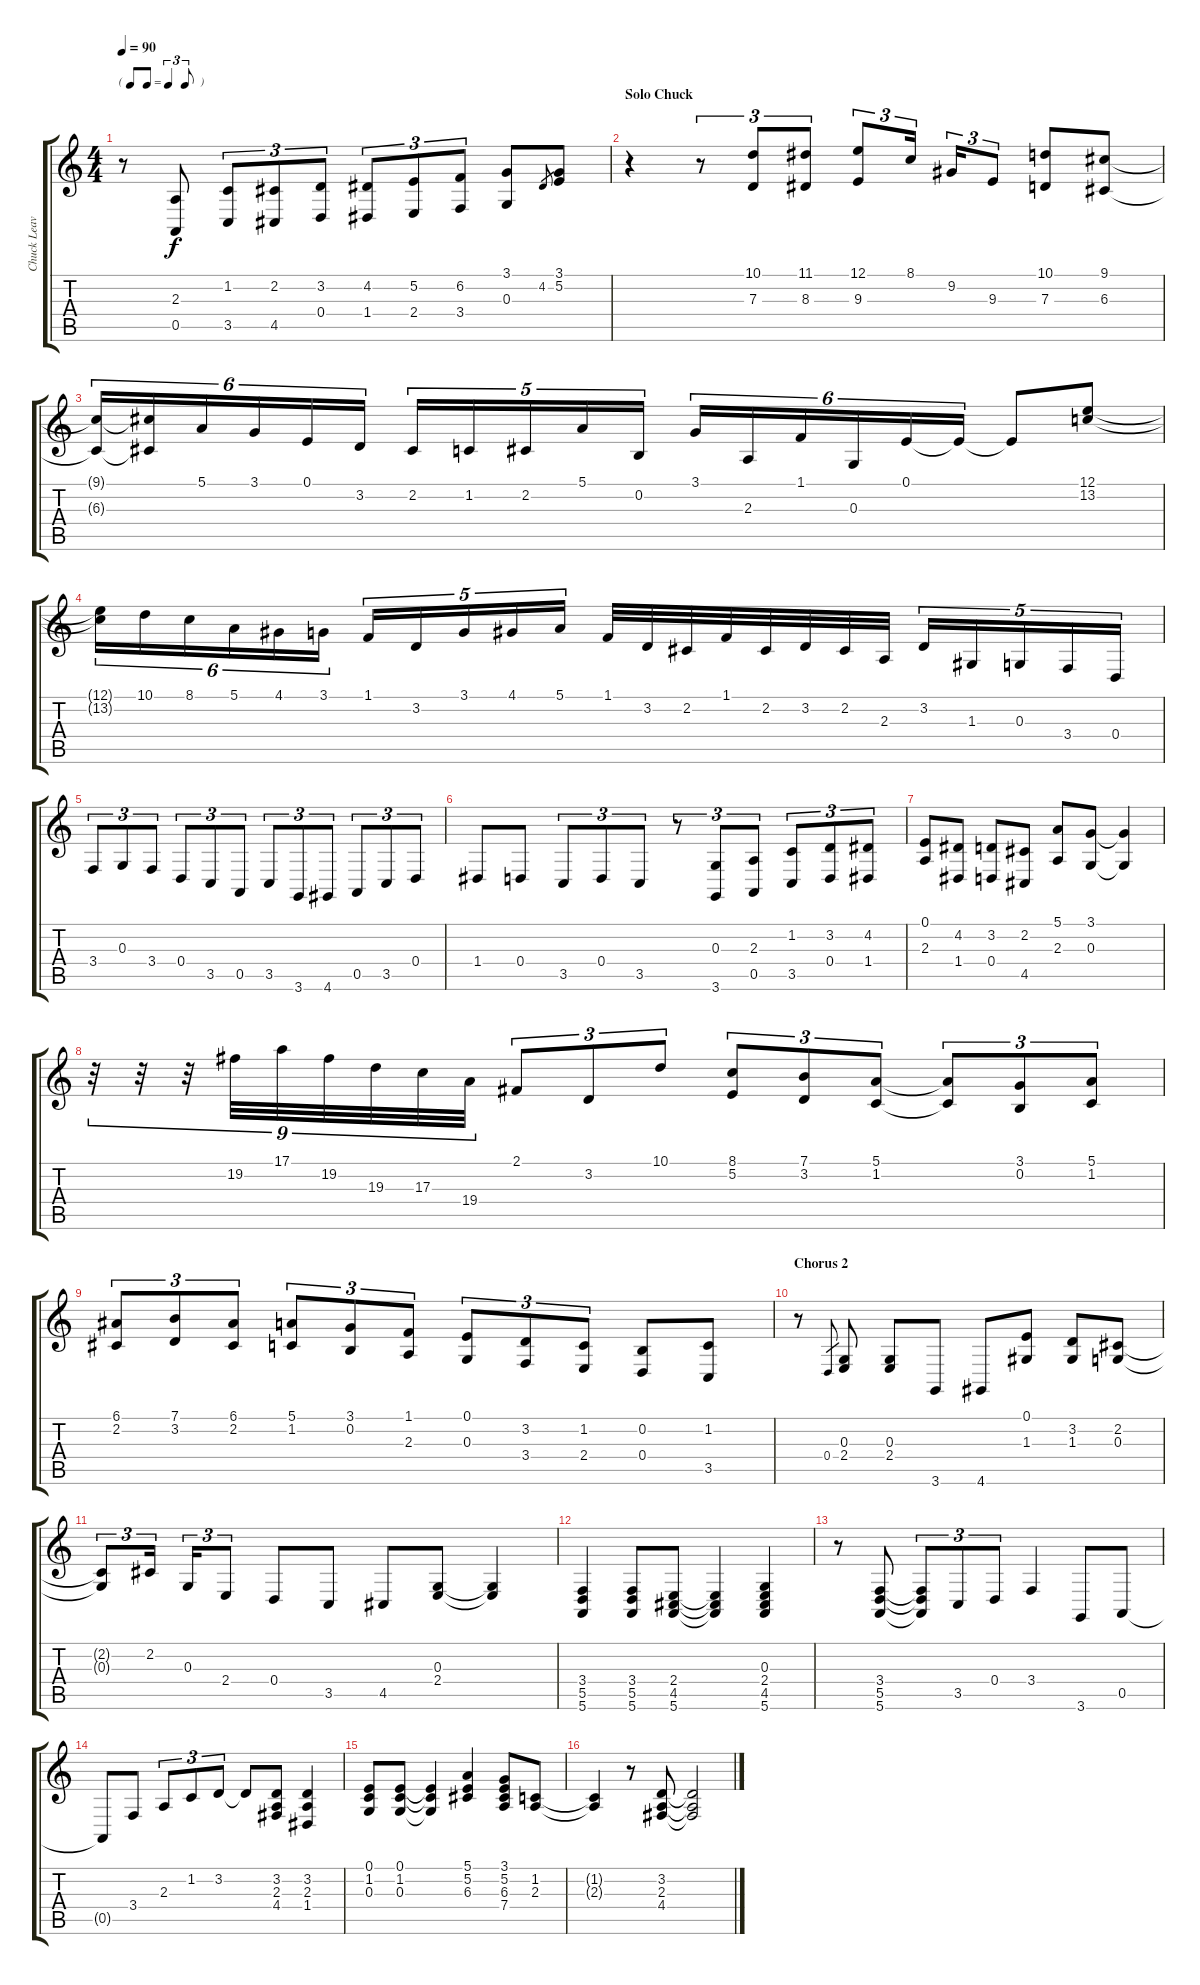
\track ("Chuck Leavell" "Chuck Leav") {instrument acousticgrandpiano}
\staff {score tabs}
\tuning (E4 B3 G3 D3 A2 E2) {hide}
\ts (4 4)
\tf triplet8th
\tempo 90
\clef g2
\ks c
r.8{dy f} (2.3 0.5).8 (1.2 3.5).8{tu (3 2)} (2.2 4.5).8{tu (3 2)} (3.2 0.4).8{tu (3 2)} (4.2 1.4).8{tu (3 2)} (5.2 2.4).8{tu (3 2)} (6.2 3.4).8{tu (3 2)} (3.1 0.3).8 4.2.8{gr} (3.1 5.2).8 |
\section ("" "Solo Chuck")
r.4 r.8{tu (3 2)} (10.1 7.3).8{tu (3 2)} (11.1 8.3).8{tu (3 2)} (12.1 9.3).8{tu (3 2)} 8.1.16{tu (3 2)} 9.2.16{tu (3 2)} 9.3.8{tu (3 2)} (10.1 7.3).8 (9.1 6.3).8 |
(9.1{t} 6.3{t}).16{tu (6 4)} (9.1{t} 6.3{t}).16{tu (6 4)} 5.1.16{tu (6 4)} 3.1.16{tu (6 4)} 0.1.16{tu (6 4)} 3.2.16{tu (6 4)} 2.2.16{tu (5 4)} 1.2.16{tu (5 4)} 2.2.16{tu (5 4)} 5.1.16{tu (5 4)} 0.2.16{tu (5 4)} 3.1.16{tu (6 4)} 2.3.16{tu (6 4)} 1.1.16{tu (6 4)} 0.3.16{tu (6 4)} 0.1.16{tu (6 4)} 0.1{t}.16{tu (6 4)} 0.1{t}.8 (12.1 13.2).8 |
(12.1{t} 13.2{t}).16{tu (6 4)} 10.1.16{tu (6 4)} 8.1.16{tu (6 4)} 5.1.16{tu (6 4)} 4.1.16{tu (6 4)} 3.1.16{tu (6 4)} 1.1.16{tu (5 4)} 3.2.16{tu (5 4)} 3.1.16{tu (5 4)} 4.1.16{tu (5 4)} 5.1.16{tu (5 4)} 1.1.32 3.2.32 2.2.32 1.1.32 2.2.32 3.2.32 2.2.32 2.3.32 3.2.16{tu (5 4)} 1.3.16{tu (5 4)} 0.3.16{tu (5 4)} 3.4.16{tu (5 4)} 0.4.16{tu (5 4)} |
3.4.8{tu (3 2)} 0.3.8{tu (3 2)} 3.4.8{tu (3 2)} 0.4.8{tu (3 2)} 3.5.8{tu (3 2)} 0.5.8{tu (3 2)} 3.5.8{tu (3 2)} 3.6.8{tu (3 2)} 4.6.8{tu (3 2)} 0.5.8{tu (3 2)} 3.5.8{tu (3 2)} 0.4.8{tu (3 2)} |
1.4.8 0.4.8 3.5.8{tu (3 2)} 0.4.8{tu (3 2)} 3.5.8{tu (3 2)} r.8{tu (3 2)} (0.3 3.6).8{tu (3 2)} (2.3 0.5).8{tu (3 2)} (1.2 3.5).8{tu (3 2)} (3.2 0.4).8{tu (3 2)} (4.2 1.4).8{tu (3 2)} |
(0.1 2.3).8 (4.2 1.4).8 (3.2 0.4).8 (2.2 4.5).8 (5.1 2.3).8 (3.1 0.3).8 (3.1{t} 0.3{t}).4 |
r.32{tu (9 8)} r.32{tu (9 8)} r.32{tu (9 8)} 19.2.32{tu (9 8)} 17.1.32{tu (9 8)} 19.2.32{tu (9 8)} 19.3.32{tu (9 8)} 17.3.32{tu (9 8)} 19.4.32{tu (9 8)} 2.1.8{tu (3 2)} 3.2.8{tu (3 2)} 10.1.8{tu (3 2)} (8.1 5.2).8{tu (3 2)} (7.1 3.2).8{tu (3 2)} (5.1 1.2).8{tu (3 2)} (5.1{t} 1.2{t}).8{tu (3 2)} (3.1 0.2).8{tu (3 2)} (5.1 1.2).8{tu (3 2)} |
(6.1 2.2).8{tu (3 2)} (7.1 3.2).8{tu (3 2)} (6.1 2.2).8{tu (3 2)} (5.1 1.2).8{tu (3 2)} (3.1 0.2).8{tu (3 2)} (1.1 2.3).8{tu (3 2)} (0.1 0.3).8{tu (3 2)} (3.2 3.4).8{tu (3 2)} (1.2 2.4).8{tu (3 2)} (0.2 0.4).8 (1.2 3.5).8 |
\section ("" "Chorus 2")
r.8 0.4.8{gr} (0.3 2.4).8 (0.3 2.4).8 3.6.8 4.6.8 (0.1 1.3).8 (3.2 1.3).8 (2.2 0.3).8 |
(2.2{t} 0.3{t}).8{tu (3 2)} 2.2.16{tu (3 2)} 0.3.16{tu (3 2)} 2.4.8{tu (3 2)} 0.4.8 3.5.8 4.5.8 (0.3 2.4).8 (0.3{t} 2.4{t}).4 |
(3.4 5.5 5.6).4 (3.4 5.5 5.6).8 (2.4 4.5 5.6).8 (2.4{t} 4.5{t} 5.6{t}).4 (0.3 2.4 4.5 5.6).4 |
r.8 (3.4 5.5 5.6).8 (3.4{t} 5.5{t} 5.6{t}).8{tu (3 2)} 3.5.8{tu (3 2)} 0.4.8{tu (3 2)} 3.4.4 3.6.8 0.5.8 |
0.5{t}.8 3.4.8 2.3.8{tu (3 2)} 1.2.8{tu (3 2)} 3.2.8{tu (3 2)} 3.2{t}.8 (3.2 2.3 4.4).8 (3.2 2.3 1.4).4 |
(0.1 1.2 0.3).8 (0.1 1.2 0.3).8 (0.1{t} 1.2{t} 0.3{t}).4 (5.1 5.2 6.3).4 (3.1 5.2 6.3 7.4).8 (1.2 2.3).8 |
(1.2{t} 2.3{t}).4 r.8 (3.2 2.3 4.4).8 (3.2{t} 2.3{t} 4.4{t}).2
